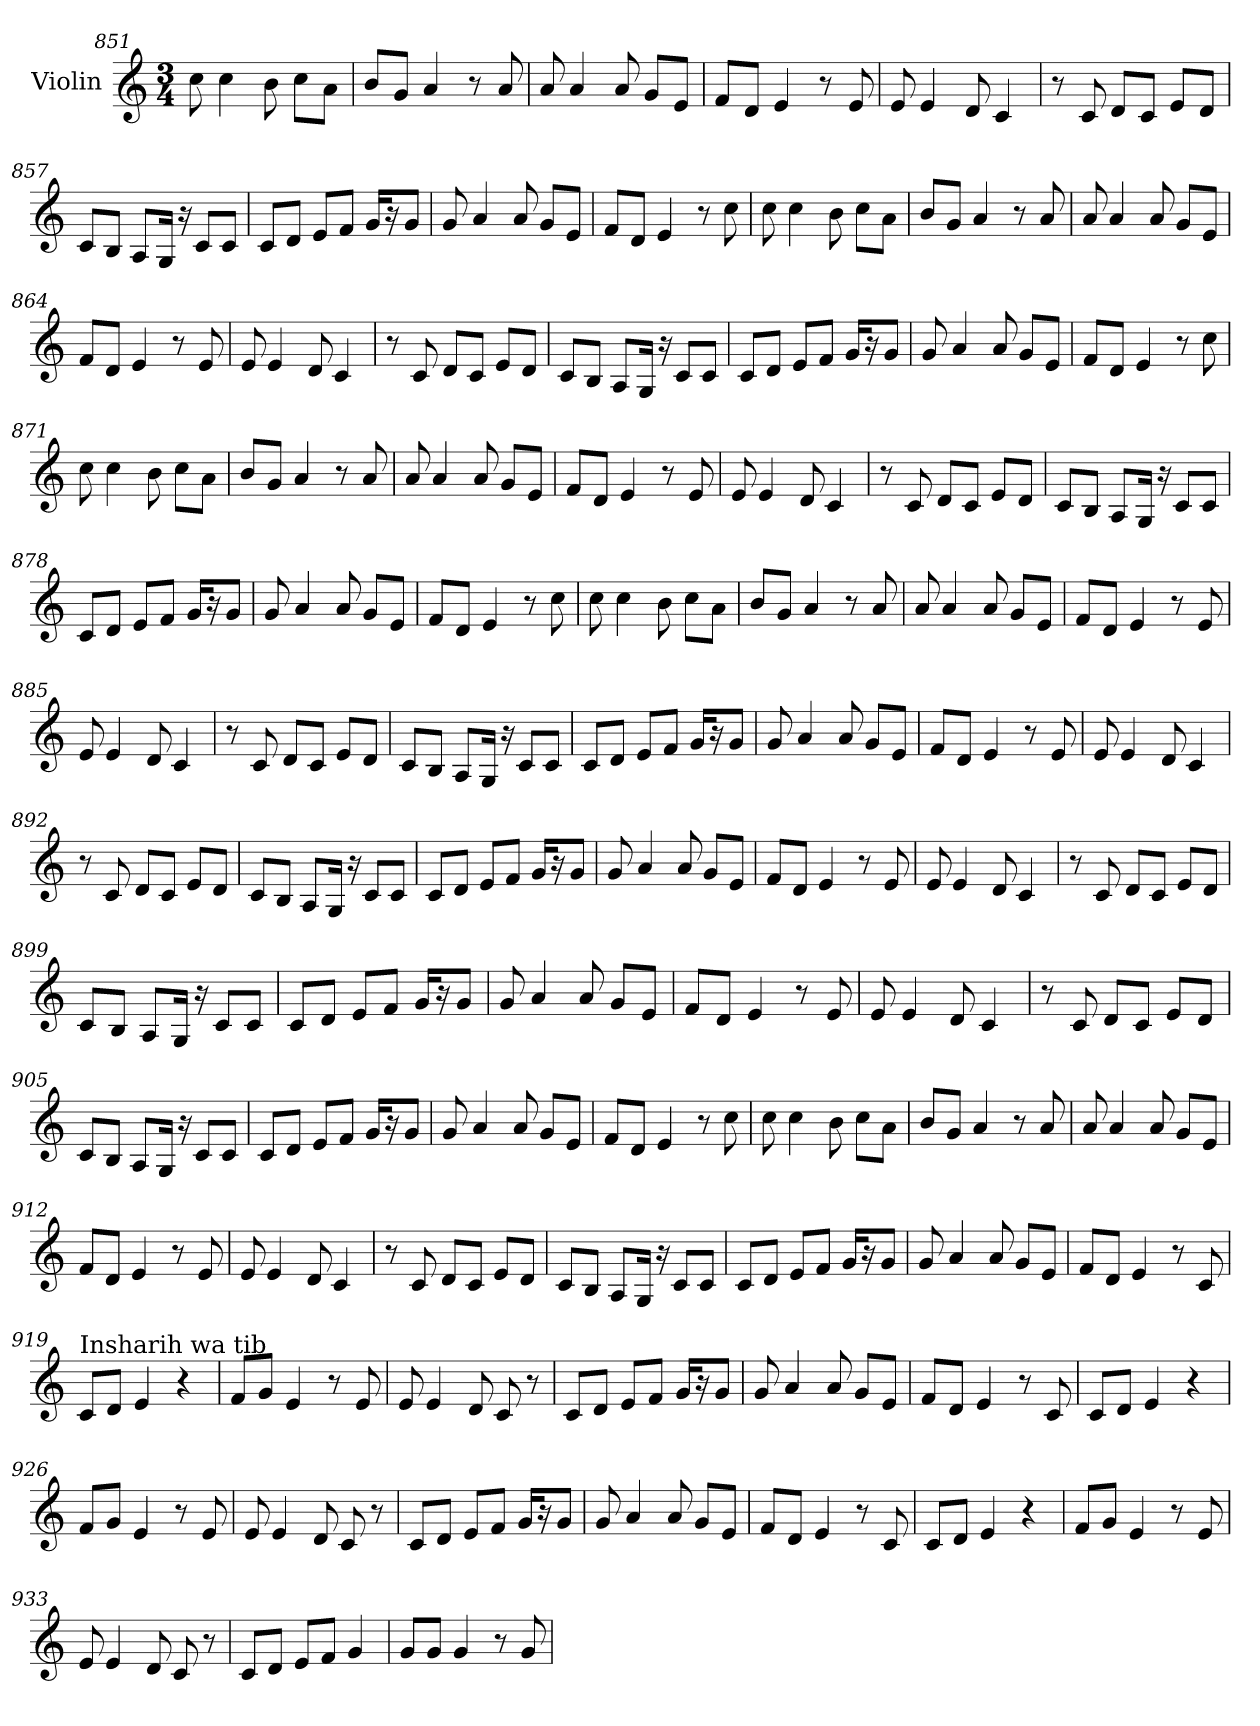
**kern
*part1
*staff1
*I"Violin
*clefG2
*k[]
*M3/4
=851
8cc\
4cc\
8b\
8cc\L
8a\J
=852
8b/L
8g/J
4a/
8r
8a/
=853
8a/
4a/
8a/
8g/L
8e/J
!!LO:LB:g=z
=854
8f/L
8d/J
4e/
8r
8e/
=855
8e/
4e/
8d/
4c/
=856
8r
8c/
8d/L
8c/J
8e/L
8d/J
=857
8c/L
8B/J
8A/L
16G/Jk
16r
8c/L
8c/J
=858
8c/L
8d/J
8e/L
8f/J
16g/KL
16r
8g/J
=859
8g/
4a/
8a/
8g/L
8e/J
!!LO:LB:g=z
=860
8f/L
8d/J
4e/
8r
8cc\
=861
8cc\
4cc\
8b\
8cc\L
8a\J
=862
8b/L
8g/J
4a/
8r
8a/
=863
8a/
4a/
8a/
8g/L
8e/J
=864
8f/L
8d/J
4e/
8r
8e/
=865
8e/
4e/
8d/
4c/
!!LO:LB:g=z
=866
8r
8c/
8d/L
8c/J
8e/L
8d/J
=867
8c/L
8B/J
8A/L
16G/Jk
16r
8c/L
8c/J
=868
8c/L
8d/J
8e/L
8f/J
16g/KL
16r
8g/J
=869
8g/
4a/
8a/
8g/L
8e/J
=870
8f/L
8d/J
4e/
8r
8cc\
=871
8cc\
4cc\
8b\
8cc\L
8a\J
!!LO:LB:g=z
=872
8b/L
8g/J
4a/
8r
8a/
=873
8a/
4a/
8a/
8g/L
8e/J
=874
8f/L
8d/J
4e/
8r
8e/
=875
8e/
4e/
8d/
4c/
=876
8r
8c/
8d/L
8c/J
8e/L
8d/J
=877
8c/L
8B/J
8A/L
16G/Jk
16r
8c/L
8c/J
!!LO:LB:g=z
=878
8c/L
8d/J
8e/L
8f/J
16g/KL
16r
8g/J
=879
8g/
4a/
8a/
8g/L
8e/J
=880
8f/L
8d/J
4e/
8r
8cc\
=881
8cc\
4cc\
8b\
8cc\L
8a\J
=882
8b/L
8g/J
4a/
8r
8a/
=883
8a/
4a/
8a/
8g/L
8e/J
!!LO:LB:g=z
=884
8f/L
8d/J
4e/
8r
8e/
=885
8e/
4e/
8d/
4c/
=886
8r
8c/
8d/L
8c/J
8e/L
8d/J
=887
8c/L
8B/J
8A/L
16G/Jk
16r
8c/L
8c/J
=888
8c/L
8d/J
8e/L
8f/J
16g/KL
16r
8g/J
=889
8g/
4a/
8a/
8g/L
8e/J
!!LO:PB:g=z
=890
8f/L
8d/J
4e/
8r
8e/
=891
8e/
4e/
8d/
4c/
=892
8r
8c/
8d/L
8c/J
8e/L
8d/J
=893
8c/L
8B/J
8A/L
16G/Jk
16r
8c/L
8c/J
=894
8c/L
8d/J
8e/L
8f/J
16g/KL
16r
8g/J
=895
8g/
4a/
8a/
8g/L
8e/J
!!LO:LB:g=z
=896
8f/L
8d/J
4e/
8r
8e/
=897
8e/
4e/
8d/
4c/
=898
8r
8c/
8d/L
8c/J
8e/L
8d/J
=899
8c/L
8B/J
8A/L
16G/Jk
16r
8c/L
8c/J
=900
8c/L
8d/J
8e/L
8f/J
16g/KL
16r
8g/J
=901
8g/
4a/
8a/
8g/L
8e/J
!!LO:LB:g=z
=902
8f/L
8d/J
4e/
8r
8e/
=903
8e/
4e/
8d/
4c/
=904
8r
8c/
8d/L
8c/J
8e/L
8d/J
=905
8c/L
8B/J
8A/L
16G/Jk
16r
8c/L
8c/J
=906
8c/L
8d/J
8e/L
8f/J
16g/KL
16r
8g/J
=907
8g/
4a/
8a/
8g/L
8e/J
!!LO:LB:g=z
=908
8f/L
8d/J
4e/
8r
8cc\
=909
8cc\
4cc\
8b\
8cc\L
8a\J
=910
8b/L
8g/J
4a/
8r
8a/
=911
8a/
4a/
8a/
8g/L
8e/J
=912
8f/L
8d/J
4e/
8r
8e/
=913
8e/
4e/
8d/
4c/
!!LO:LB:g=z
=914
8r
8c/
8d/L
8c/J
8e/L
8d/J
=915
8c/L
8B/J
8A/L
16G/Jk
16r
8c/L
8c/J
=916
8c/L
8d/J
8e/L
8f/J
16g/KL
16r
8g/J
=917
8g/
4a/
8a/
8g/L
8e/J
=918
8f/L
8d/J
4e/
8r
8c/
=919
!LO:TX:a:t=Insharih wa tib
8c/L
8d/J
4e/
4r
!!LO:LB:g=z
=920
8f/L
8g/J
4e/
8r
8e/
=921
8e/
4e/
8d/
8c/
8r
=922
8c/L
8d/J
8e/L
8f/J
16g/KL
16r
8g/J
=923
8g/
4a/
8a/
8g/L
8e/J
=924
8f/L
8d/J
4e/
8r
8c/
=925
8c/L
8d/J
4e/
4r
!!LO:LB:g=z
=926
8f/L
8g/J
4e/
8r
8e/
=927
8e/
4e/
8d/
8c/
8r
=928
8c/L
8d/J
8e/L
8f/J
16g/KL
16r
8g/J
=929
8g/
4a/
8a/
8g/L
8e/J
=930
8f/L
8d/J
4e/
8r
8c/
=931
8c/L
8d/J
4e/
4r
!!LO:LB:g=z
=932
8f/L
8g/J
4e/
8r
8e/
=933
8e/
4e/
8d/
8c/
8r
=934
8c/L
8d/J
8e/L
8f/J
4g/
=935
8g/L
8g/J
4g/
8r
8g/
=
*-
